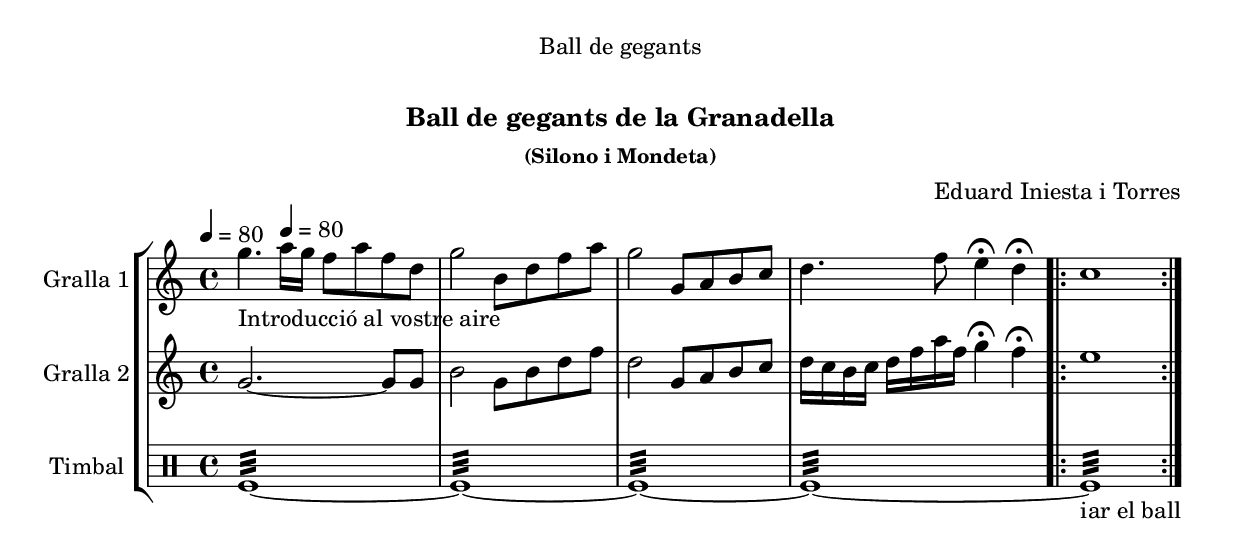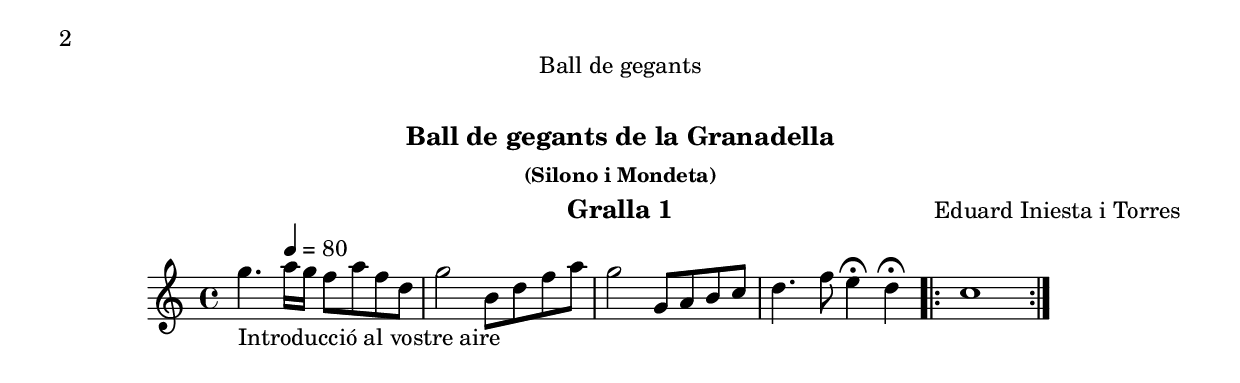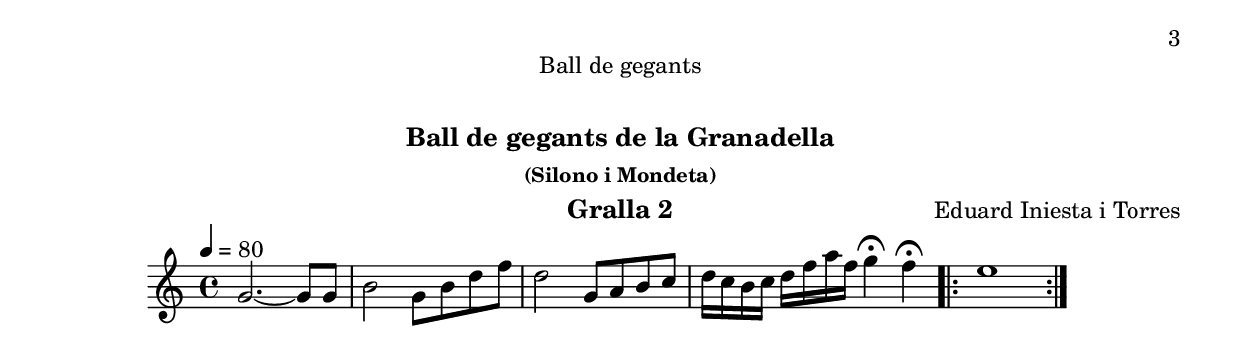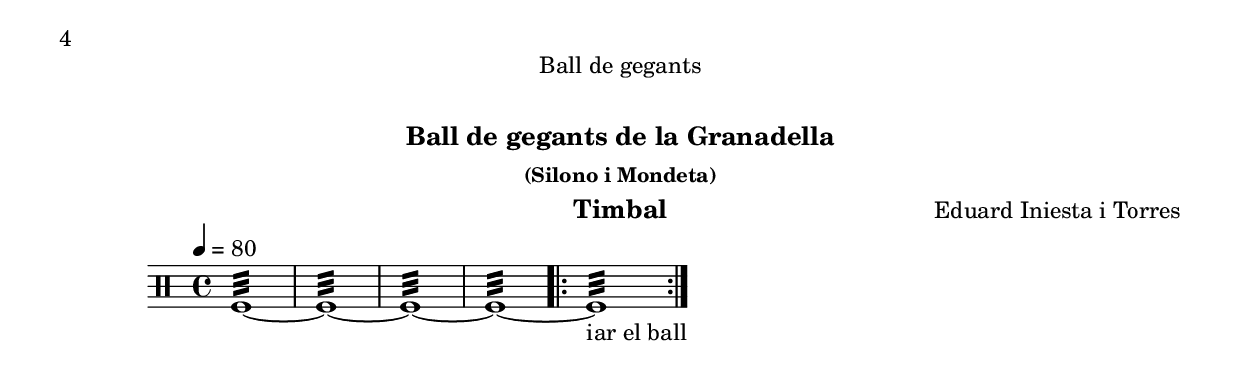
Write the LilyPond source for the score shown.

\version "2.22.1"

\header {
  dedication="Ball de gegants"
  title="   "
  subtitle="Ball de gegants de la Granadella"
  subsubtitle="(Silono i Mondeta)"
  poet=""
  meter=""
  piece=""
  composer="Eduard Iniesta i Torres"
  arranger=""
  opus=""
  instrument=""
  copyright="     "
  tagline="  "
}

liniaroAa =
\relative g''
{
  \clef treble
  \key c \major
  \time 4/4
  g4. _"Introducció al vostre aire" \tempo 4 = 80 a16 g f8 a f d  |
  g2 b,8 d f a  |
  g2 g,8 a b c  |
  d4. f8 e4\fermata d\fermata  |
  %05
  \repeat volta 2 { c1  | }
}

liniaroAb =
\relative g'
{
  \tempo 4 = 80
  \clef treble
  \key c \major
  \time 4/4
  g2. ~ g8 g  |
  b2 g8 b d f  |
  d2 g,8 a b c  |
  d16 c b c d f a f g4\fermata f\fermata  |
  %05
  \repeat volta 2 { e1  | }
}

liniaroAc =
\drummode
{
  \tempo 4 = 80
  \time 4/4
  tomfl1:32 ~  |
  tomfl1:32 ~  |
  tomfl1:32 ~  |
  tomfl1:32 ~  |
  %05
  \repeat volta 2 { tomfl1:32 _"iar el ball"  | }
}

\bookpart {
  \score {
    \new StaffGroup {
      \override Score.RehearsalMark #'self-alignment-X = #LEFT
      <<
        \new Staff \with {instrumentName = #"Gralla 1" shortInstrumentName = #"G"} \liniaroAa
        \new Staff \with {instrumentName = #"Gralla 2" shortInstrumentName = #"G"} \liniaroAb
        \new DrumStaff \with {instrumentName = #"Timbal" shortInstrumentName = #"T"} \liniaroAc
      >>
    }
    \layout {}
  }
  \score { \unfoldRepeats
    \new StaffGroup {
      \override Score.RehearsalMark #'self-alignment-X = #LEFT
      <<
        \new Staff \with {instrumentName = #"Gralla 1" shortInstrumentName = #"G"} \liniaroAa
        \new Staff \with {instrumentName = #"Gralla 2" shortInstrumentName = #"G"} \liniaroAb
        \new DrumStaff \with {instrumentName = #"Timbal" shortInstrumentName = #"T"} \liniaroAc
      >>
    }
    \midi {}
  }
}

\bookpart {
  \header {instrument="Gralla 1"}
  \score {
    \new StaffGroup {
      \override Score.RehearsalMark #'self-alignment-X = #LEFT
      <<
        \new Staff \liniaroAa
      >>
    }
    \layout {}
  }
  \score { \unfoldRepeats
    \new StaffGroup {
      \override Score.RehearsalMark #'self-alignment-X = #LEFT
      <<
        \new Staff \liniaroAa
      >>
    }
    \midi {}
  }
}

\bookpart {
  \header {instrument="Gralla 2"}
  \score {
    \new StaffGroup {
      \override Score.RehearsalMark #'self-alignment-X = #LEFT
      <<
        \new Staff \liniaroAb
      >>
    }
    \layout {}
  }
  \score { \unfoldRepeats
    \new StaffGroup {
      \override Score.RehearsalMark #'self-alignment-X = #LEFT
      <<
        \new Staff \liniaroAb
      >>
    }
    \midi {}
  }
}

\bookpart {
  \header {instrument="Timbal"}
  \score {
    \new StaffGroup {
      \override Score.RehearsalMark #'self-alignment-X = #LEFT
      <<
        \new DrumStaff \liniaroAc
      >>
    }
    \layout {}
  }
  \score { \unfoldRepeats
    \new StaffGroup {
      \override Score.RehearsalMark #'self-alignment-X = #LEFT
      <<
        \new DrumStaff \liniaroAc
      >>
    }
    \midi {}
  }
}

